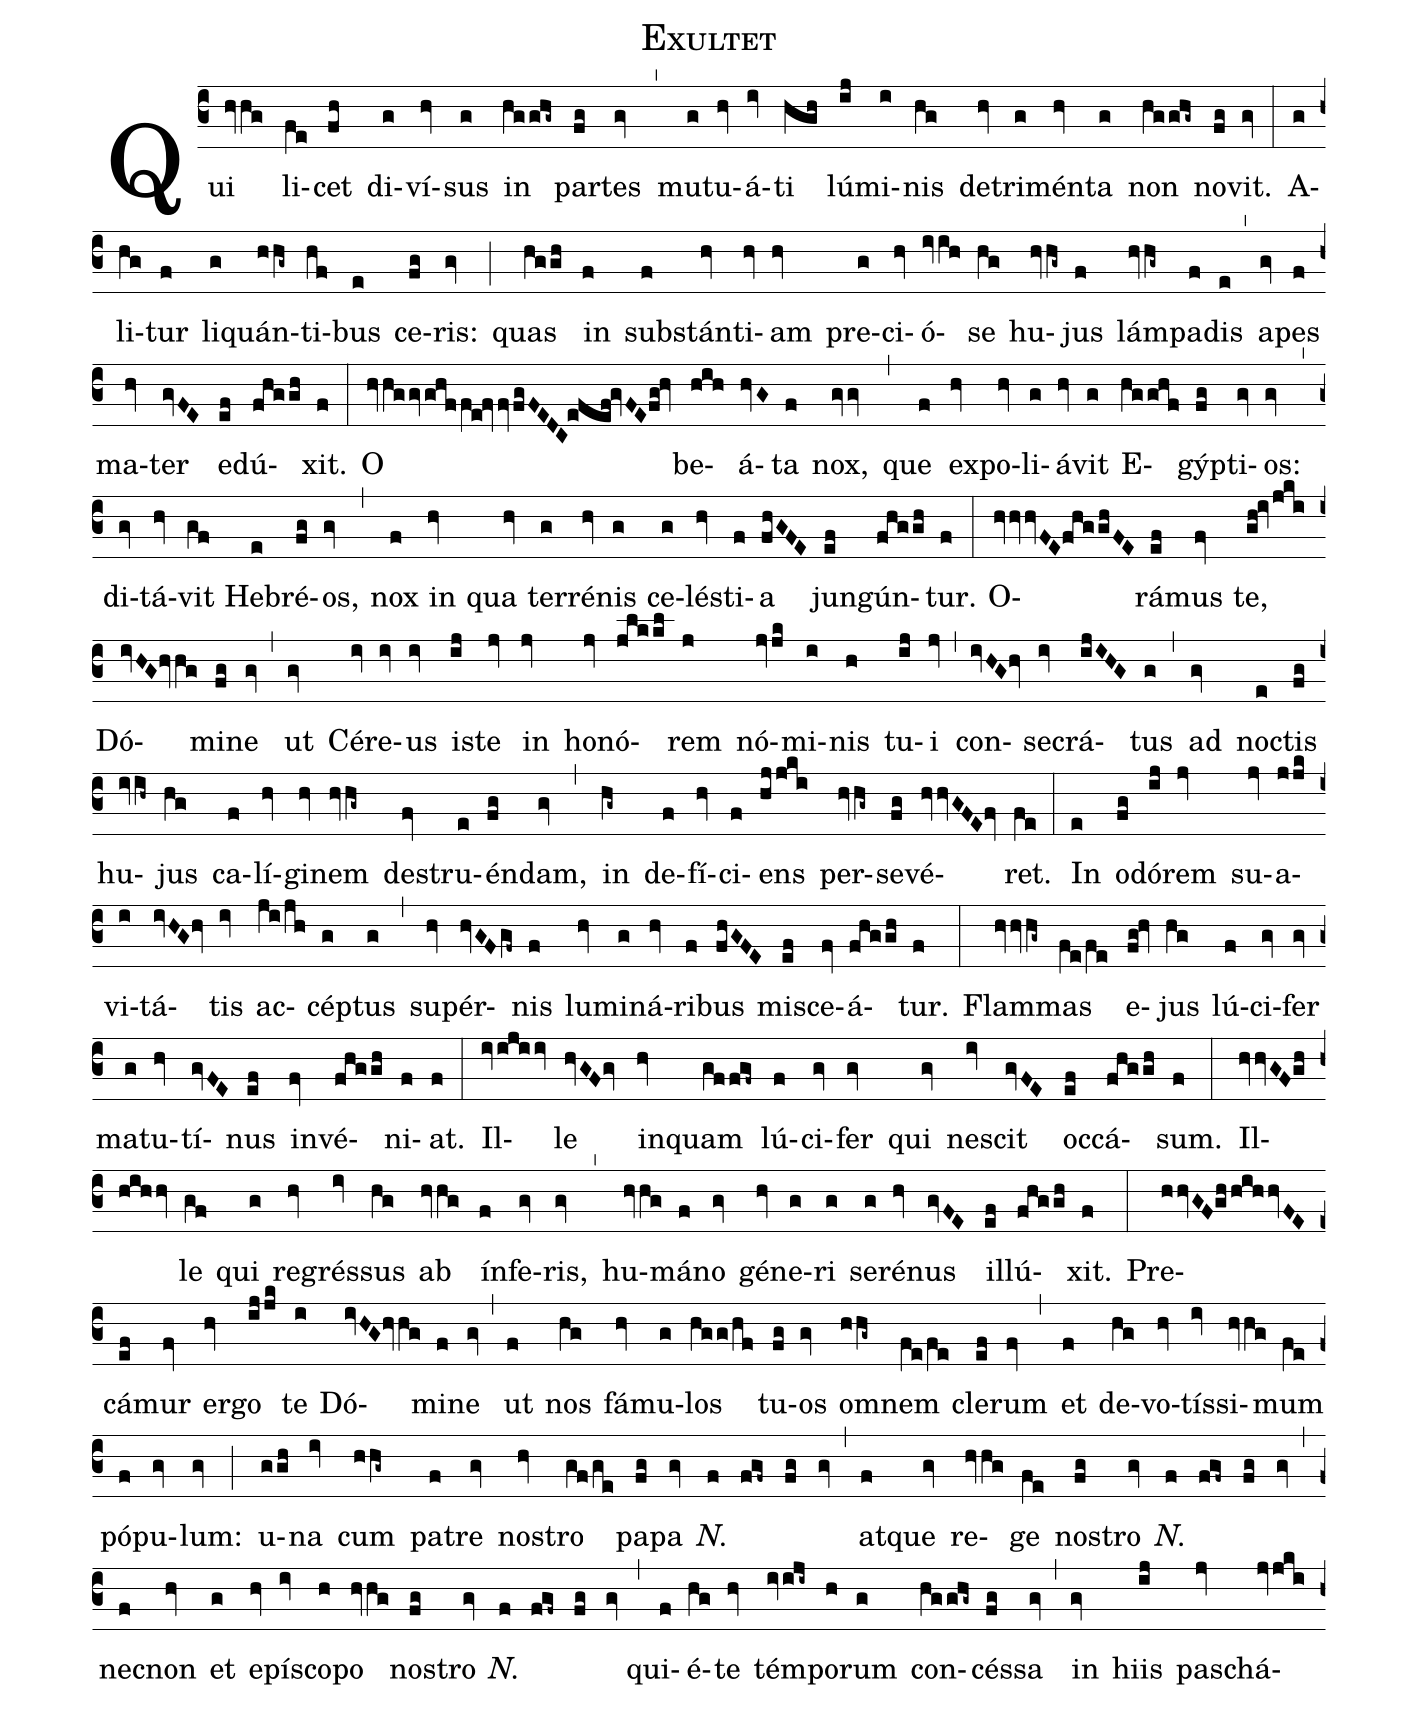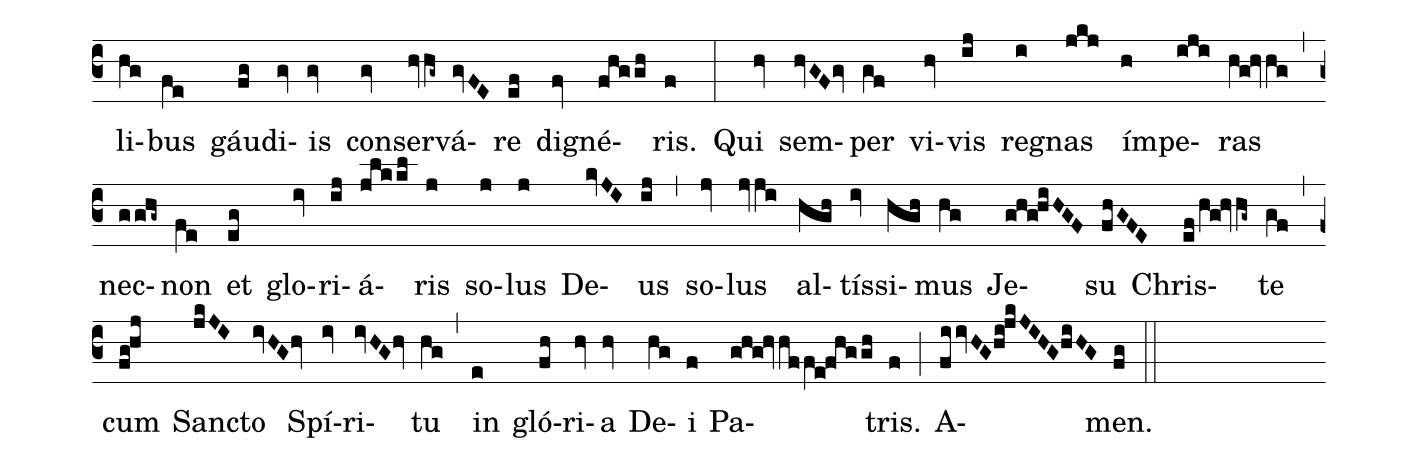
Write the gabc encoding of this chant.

name: Exultet;
%%
(c3) Qui(hvhg) li(fe)cet(fh) di(g)ví(hv)sus(g) in(hgghg~) par(fg)tes(gv) (^) mu(g)tu(hv)á(iv)ti(hgh) lú(ij)mi(i)nis(hg) de(hv)tri(g)mén(hv)ta(g) non(hgghg~) no(fg)vit.(gv) (:)

A(g)li(hg)tur(f) li(g)quán(hhg~)ti(hf)bus(e) ce(fg)ris:(gv) (;)
quas(hggh) in(f) sub(f)stán(hv)ti(hv)am(hv) pre(g)ci(hv)ó(ivih)se(hg) hu(hvhg~)jus(f) lám(hvhg~)pa(f)dis(e) (^) a(gv)pes(f) ma(hv)ter(gvFE) e(ef)dú(fhggh)xit.(f) (:)

O(hvhggvghffe!fvfvfgFEDC!efef!gvFE/0fg!hv) be(hih)á(hvG)ta(f) nox,(gvgv) (,)
que(f) ex(hv)po(hv)li(g)á(hv)vit(g) E(hgghf)gýp(fg)ti(gv)os:(gv) (^) di(gv)tá(hv)vit(gf) He(e)bré(fg)os,(gv) (,)
nox(f) in(hv) qua(hv) ter(g)ré(hv)nis(g) ce(g)lés(hv)ti(f)a(fhGFE) jun(ef)gún(fhggh)tur.(f) (:)

O(hvhvhvFE/0fhgghFE)rá(ef)mus(fv) te,(gh!ivjki) Dó(ivHG/0hvhg)mi(fg)ne(gv) (,)
ut(gv) Cé(iv)re(iv)us(iv) is(ij)te(jv) in(jv) ho(jv)nó(jlkkl)rem(j) nó(jvjk)mi(i)nis(h) tu(ij)i(jv) (,)
con(ivHG/0hv)se(iv)crá(ijIHG)tus(g) (,)
ad(gv) noc(e)tis(fg) hu(ivih~)jus(hg) ca(f)lí(hv)gi(hv)nem(hvhg~) de(fv)stru(e)én(fg)dam,(gv) (,)
in(hg~) de(f)fí(hv)ci(f)ens(hjjki) per(hvhg~)se(fg)vé(hvhvGFE/0fv)ret.(fe) (:)

In(e) o(fg)dó(ij)rem(jv) su(jv)a(jjk)vi(i)tá(ivHG/0hv)tis(iv) ac(ji/jh)cép(g)tus(g) (,)
su(hv)pér(hvGFgf~)nis(f) lu(hv)mi(g)ná(hv)ri(f)bus(fhGFE) mis(ef)ce(fv)á(fhggh)tur.(f) (:)

Flam(hvhvhg~)mas(fe/fe) e(fg!hv)jus(hg) lú(f)ci(gv)fer(gv) ma(g)tu(hv)tí(gvFE)nus(ef) in(fv)vé(fhggh)ni(f)at.(f) (:)

Il(ivijiiv)le(hvGF/0gv) in(hv)quam(gffgf~) lú(f)ci(gv)fer(gv) qui(gv) nes(iv)cit(gvFE) oc(ef)cá(fhggh)sum.(f) (:)

Il(hvhvGF/0ghhihhv)le(gf) qui(g) re(hv)grés(iv)sus(hg) ab(hvhg) ín(f)fe(gv)ris,(gv) (^)
hu(hvhg)má(f)no(gv) gé(hv)ne(g)ri(g) se(g)ré(hv)nus(gvFE) il(ef)lú(fhggh)xit.(f) (:)

Pre(hhvGF/0ghhihhvFE)cá(ef)mur(fv) er(hv)go(ijjk) te(i) Dó(ivHG/0hvhg)mi(f)ne(gv) (,)
ut(f) nos(hg) fá(hv)mu(g)los(hgg/hf) tu(fg)os(gv) om(hhg~)nem(fe/fe) cle(ef)rum(fv) (,)
et(f) de(hg)vo(hv)tís(iv)si(hvhg)mum(fe) pó(f)pu(gv)lum:(gv) (;)
u(ggh)na(iv) cum(hhg~) pa(f)tre(gv) nos(hv)tro(gf/ge) pa(fg)pa(gv) <i>N.</i>(f) (fgf~) (fg) (gv) (,)
at(f)que(gv) re(hvhg)ge(fe) nos(fg)tro(gv) <i>N.</i>(f) (fgf~) (fg) (gv) (,)
nec(f)non(hv) et(g) e(hv)pís(iv)co(h)po(hvhg) nos(fg)tro(gv) <i>N.</i>(f) (fgf~) (fg) (gv) (,)
qui(f)é(hg)te(hv) tém(iviji~)po(h)rum(g) con(hgghg~)cés(fg)sa(gv) (,)
in(gv) hiis(ij) pas(jv)chá(jvjki)li(hg)bus(fe) gáu(fg)di(gv)is(gv) con(gv)ser(hvhg~)vá(gvFE)re(ef) dig(fv)né(fhggh)ris.(f) (:)

Qui(hv) sem(hvGF/0gv)per(gf) vi(hv)vis(ij) reg(i)nas(jkj) ím(h)pe(iji)ras(hg!hvhg) (,)
nec(gghg~)non(fe) et(eg) glo(iv)ri(ij)á(jlkkl)ris(j) so(j)lus(j) De(kvJI)us(ij) (,)
so(jv)lus(jvji) al(hgh)tís(iv)si(hgh)mus(hg) Je(ghg!hiHGF)su(fhGFE) Chris(ef/hg!hvhg~)te(gf) (,)
cum(fg!hj) Sanc(jkJI)to(ivHG/0hv) Spí(iv)ri(ivHG/0hv)tu(hg) (,)
in(e) gló(fh)ri(hv)a(hv) De(hg)i(f) Pa(ghg!hvhffe!fhggh)tris.(f) (;)
A(fiivHG/0hi!jkJIHG/0hiHG)men.(fg) (::)
